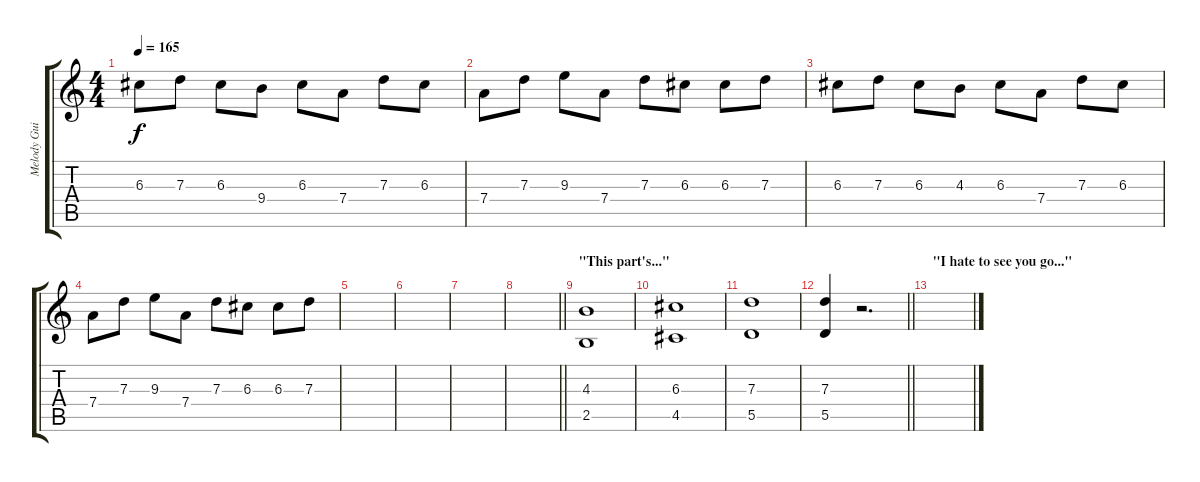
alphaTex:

\track ("Melody Guitar" "Melody Gui") {instrument distortionguitar}
\staff {score tabs}
\tuning (E4 B3 G3 D3 A2 E2) {hide}
\ts (4 4)
\tempo 165
\clef g2
\ks c
6.3.8{dy f} 7.3.8 6.3.8 9.4.8 6.3.8 7.4.8 7.3.8 6.3.8 |
7.4.8 7.3.8 9.3.8 7.4.8 7.3.8 6.3.8 6.3.8 7.3.8 |
6.3.8 7.3.8 6.3.8 4.3.8 6.3.8 7.4.8 7.3.8 6.3.8 |
7.4.8 7.3.8 9.3.8 7.4.8 7.3.8 6.3.8 6.3.8 7.3.8 |
|
|
|
\barLineRight lightlight
|
\section ("" "\"This part's...\"")
(4.3 2.5).1 |
(6.3 4.5).1 |
(7.3 5.5).1 |
\barLineRight lightlight
(7.3 5.5).4 r.2{d} |
\section ("" "\"I hate to see you go...\"")
